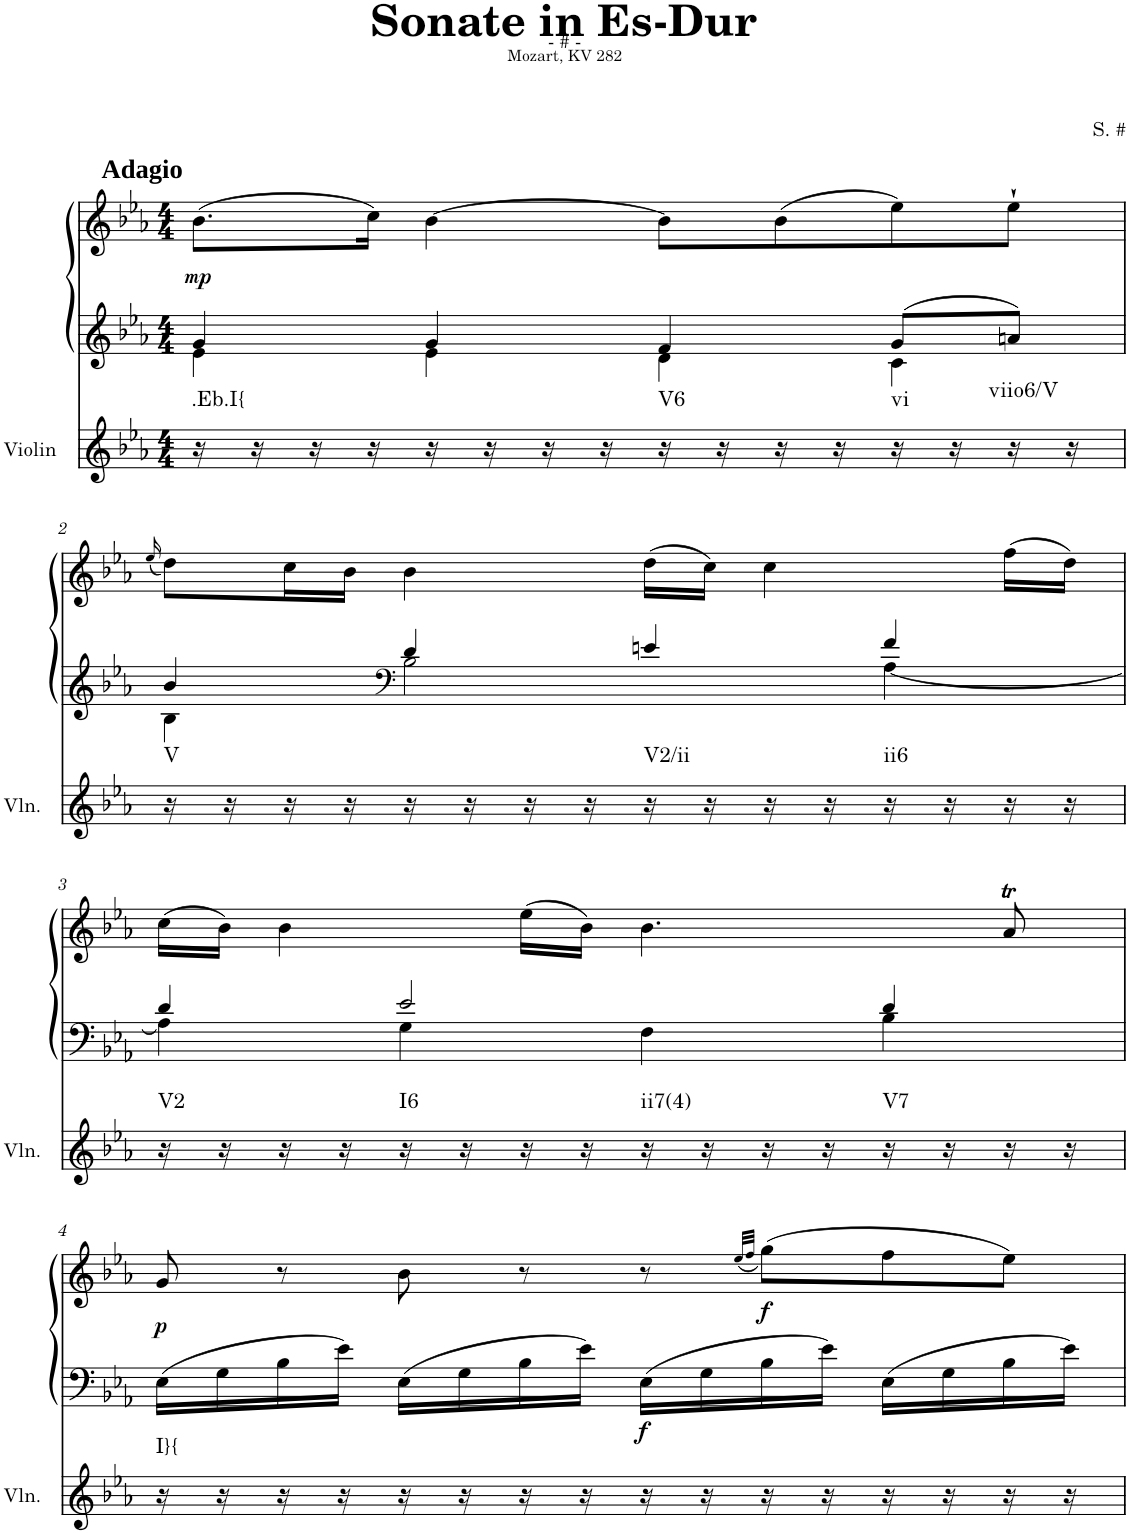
**kern	**harte	**kern	**kern	**dynam
*part2	*part2	*part1	*part1	*part1
*staff3	*	*staff2	*staff1	*staff1/2
*I"Violin	*	*I"Klavier linke Hand	*	*
*I'Vln.	*	*	*	*
*clefG2	*	*clefG2	*clefG2	*
*k[b-e-a-]	*	*k[b-e-a-]	*k[b-e-a-]	*
*M4/4	*	*M4/4	*M4/4	*
=1	=1	=1	=1	=1
*	*	*^	*	*
!	!	!	!	!LO:TX:a:B:t=Adagio	!
!	!LO:H:kt=.Eb.I{	!	!	!	!LO:DY:b
16r	N	4g/	4e-\	(8.b-\L	mp
16r	.	.	.	.	.
16r	.	.	.	.	.
16r	.	.	.	16cc\Jk)	.
16r	.	4g/	4e-\	[4b-\	.
16r	.	.	.	.	.
16r	.	.	.	.	.
16r	.	.	.	.	.
!	!LO:H:kt=V6	!	!	!	!
16r	N	4f/	4d\	8b-\L]	.
16r	.	.	.	.	.
16r	.	.	.	(8b-\	.
16r	.	.	.	.	.
!	!LO:H:kt=vi	!	!	!	!
16r	N	8g/L	4c\	8ee-\)	.
16r	.	.	.	.	.
!	!LO:H:kt=viio6/V	!	!	!	!
16r	N	8an/J	.	8ee-`\J	.
16r	.	.	.	.	.
!!LO:LB:g=z
=2	=2	=2	=2	=2	=2
.	.	.	.	(16qee-/	.
!	!LO:H:kt=V	!	!	!	!
16r	N	4b-/	4B-\	8dd\L)	.
16r	.	.	.	.	.
16r	.	.	.	16cc\L	.
16r	.	.	.	16b-\JJ	.
*	*	*clefF4	*	*	*
16r	.	4d/	2B-\	4b-\	.
16r	.	.	.	.	.
16r	.	.	.	.	.
16r	.	.	.	.	.
!	!LO:H:kt=V2/ii	!	!	!	!
16r	N	4en/	.	(16dd\LL	.
16r	.	.	.	16cc\JJ)	.
16r	.	.	.	4cc\	.
16r	.	.	.	.	.
!	!LO:H:kt=ii6	!	!	!	!
16r	N	4f/	[4A-\	.	.
16r	.	.	.	.	.
16r	.	.	.	(16ff\LL	.
16r	.	.	.	16dd\JJ)	.
!!LO:LB:g=z
=3	=3	=3	=3	=3	=3
!	!LO:H:kt=V2	!	!	!	!
16r	N	4d/	4A-\]	(16cc\LL	.
16r	.	.	.	16b-\JJ)	.
16r	.	.	.	4b-\	.
16r	.	.	.	.	.
!	!LO:H:kt=I6	!	!	!	!
16r	N	2e-/	4G\	.	.
16r	.	.	.	.	.
16r	.	.	.	(16ee-\LL	.
16r	.	.	.	16b-\JJ)	.
!	!LO:H:kt=ii7(4)	!	!	!	!
16r	N	.	4F\	4.b-\	.
16r	.	.	.	.	.
16r	.	.	.	.	.
16r	.	.	.	.	.
!	!LO:H:kt=V7	!	!	!	!
16r	N	4d/	4B-\	.	.
16r	.	.	.	.	.
16r	.	.	.	8a-T/	.
16r	.	.	.	.	.
*	*	*v	*v	*	*
!!LO:LB:g=z
=4	=4	=4	=4	=4
!	!LO:H:kt=I}{	!	!	!LO:DY:b
16r	N	16E-\LL	8g/	p
16r	.	16G\	.	.
16r	.	16B-\	8r	.
16r	.	16e-\JJ	.	.
16r	.	16E-\LL	8b-\	.
16r	.	16G\	.	.
16r	.	16B-\	8r	.
16r	.	16e-\JJ	.	.
!	!	!	!	!LO:DY:b=2
16r	.	16E-\LL	8r	f
16r	.	16G\	.	.
.	.	.	(32qee-/LLL	.
.	.	.	32qff/JJJ	.
!	!	!	!	!LO:DY:b
16r	.	16B-\	(8gg\L)	f
16r	.	16e-\JJ	.	.
16r	.	16E-\LL	8ff\	.
16r	.	16G\	.	.
16r	.	16B-\	8ee-\J)	.
16r	.	16e-\JJ	.	.
=	=	=	=	=
*-	*-	*-	*-	*-
